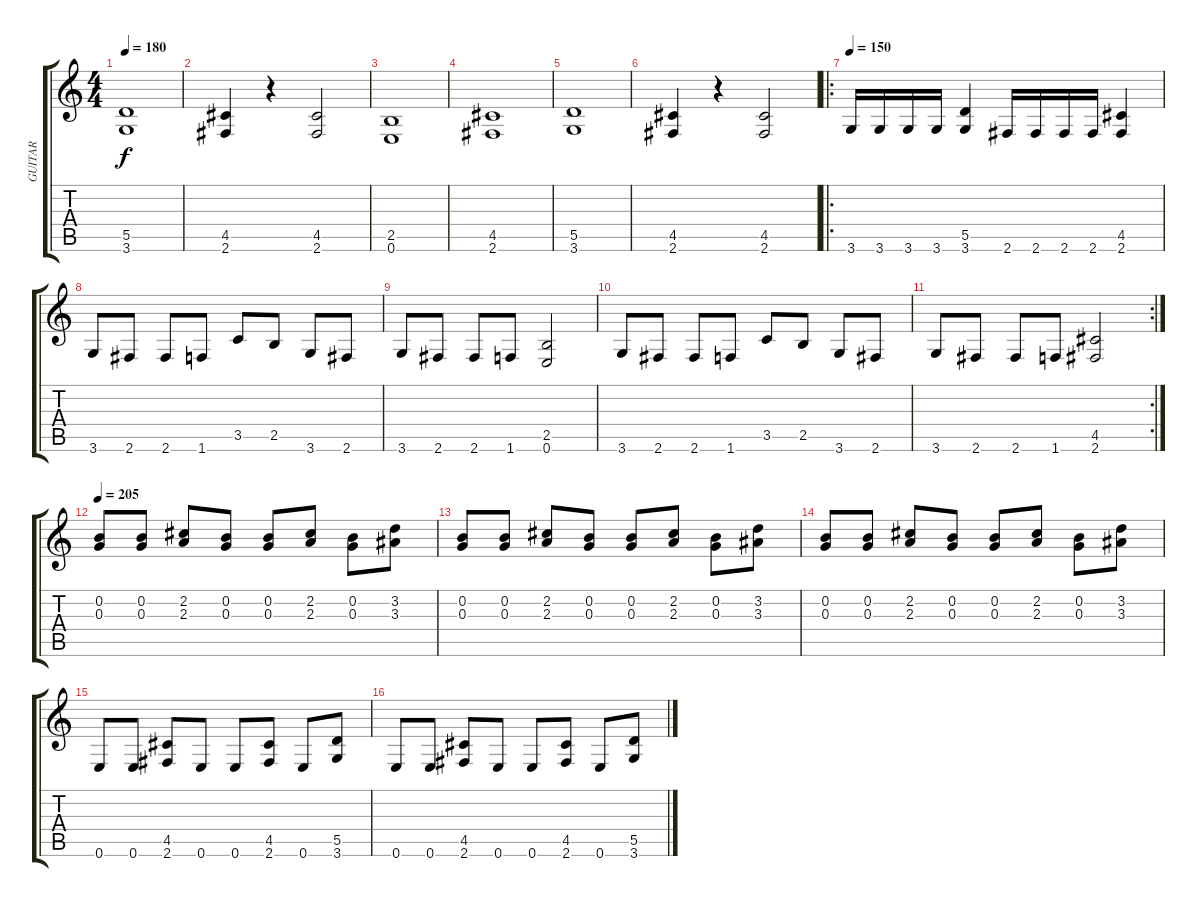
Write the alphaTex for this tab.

\track ("GUITAR" "GUITAR") {instrument overdrivenguitar}
\staff {score tabs}
\tuning (E4 B3 G3 D3 A2 E2) {hide}
\ts (4 4)
\tempo 180
\clef g2
\ks c
(5.5 3.6).1{dy f} |
(4.5 2.6).4 r.4 (4.5 2.6).2 |
(2.5 0.6).1 |
(4.5 2.6).1 |
(5.5 3.6).1 |
(4.5 2.6).4 r.4 (4.5 2.6).2 |
\ro
\tempo 150
3.6.16 3.6.16 3.6.16 3.6.16 (5.5 3.6).4 2.6.16 2.6.16 2.6.16 2.6.16 (4.5 2.6).4 |
3.6.8 2.6.8 2.6.8 1.6.8 3.5.8 2.5.8 3.6.8 2.6.8 |
3.6.8 2.6.8 2.6.8 1.6.8 (2.5 0.6).2 |
3.6.8 2.6.8 2.6.8 1.6.8 3.5.8 2.5.8 3.6.8 2.6.8 |
\rc 2
3.6.8 2.6.8 2.6.8 1.6.8 (4.5 2.6).2 |
\tempo 205
(0.2 0.3).8 (0.2 0.3).8 (2.2 2.3).8 (0.2 0.3).8 (0.2 0.3).8 (2.2 2.3).8 (0.2 0.3).8 (3.2 3.3).8 |
(0.2 0.3).8 (0.2 0.3).8 (2.2 2.3).8 (0.2 0.3).8 (0.2 0.3).8 (2.2 2.3).8 (0.2 0.3).8 (3.2 3.3).8 |
(0.2 0.3).8 (0.2 0.3).8 (2.2 2.3).8 (0.2 0.3).8 (0.2 0.3).8 (2.2 2.3).8 (0.2 0.3).8 (3.2 3.3).8 |
0.6.8 0.6.8 (4.5 2.6).8 0.6.8 0.6.8 (4.5 2.6).8 0.6.8 (5.5 3.6).8 |
0.6.8 0.6.8 (4.5 2.6).8 0.6.8 0.6.8 (4.5 2.6).8 0.6.8 (5.5 3.6).8
